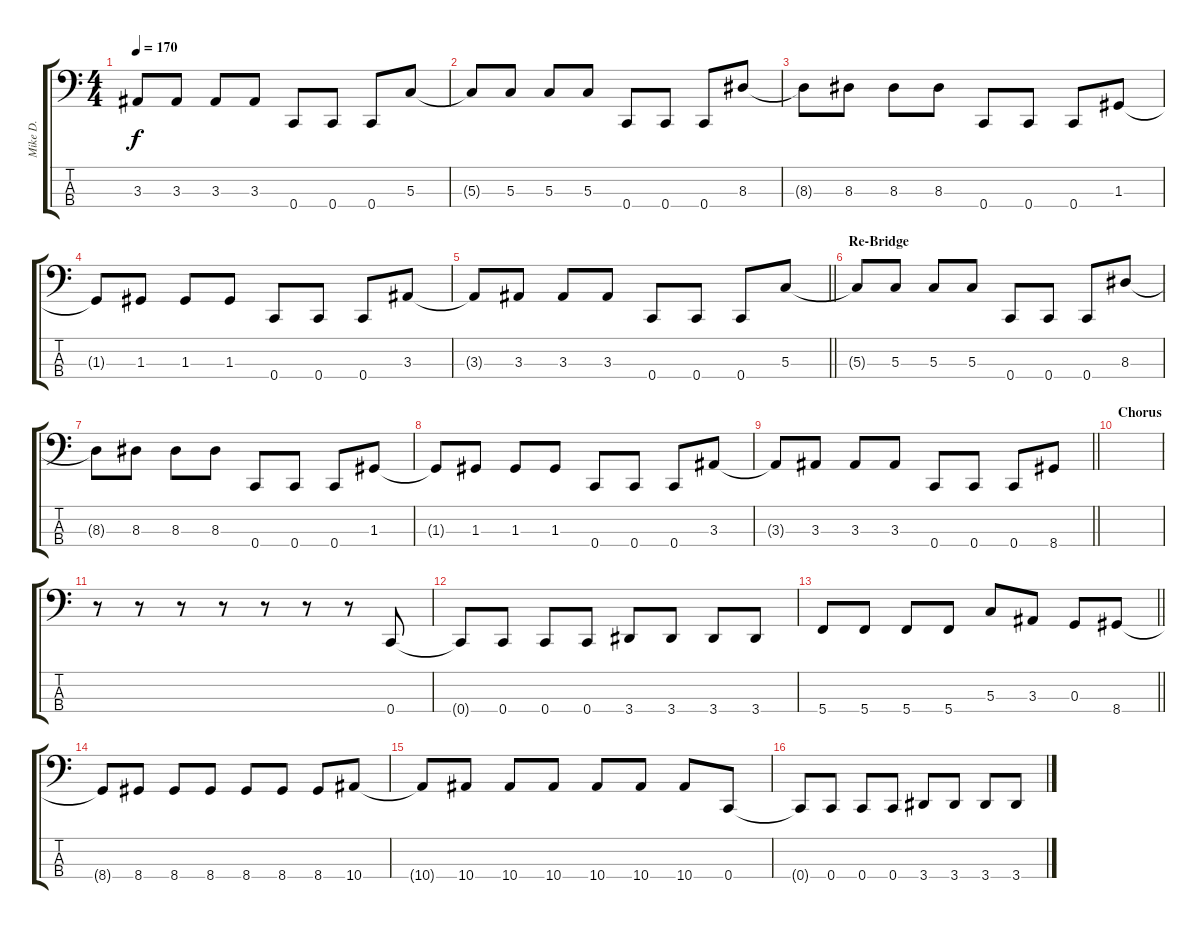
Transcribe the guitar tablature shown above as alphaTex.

\track ("Mike D." "Mike D.") {instrument electricbassfinger}
\staff {score tabs}
\tuning (F2 C2 G1 C1) {hide}
\ts (4 4)
\tempo 170
\clef f4
\ks c
3.3{t}.8{dy f} 3.3.8 3.3.8 3.3.8 0.4.8 0.4.8 0.4.8 5.3.8 |
5.3{t}.8 5.3.8 5.3.8 5.3.8 0.4.8 0.4.8 0.4.8 8.3.8 |
8.3{t}.8 8.3.8 8.3.8 8.3.8 0.4.8 0.4.8 0.4.8 1.3.8 |
1.3{t}.8 1.3.8 1.3.8 1.3.8 0.4.8 0.4.8 0.4.8 3.3.8 |
\barLineRight lightlight
3.3{t}.8 3.3.8 3.3.8 3.3.8 0.4.8 0.4.8 0.4.8 5.3.8 |
\section ("" "Re-Bridge")
5.3{t}.8 5.3.8 5.3.8 5.3.8 0.4.8 0.4.8 0.4.8 8.3.8 |
8.3{t}.8 8.3.8 8.3.8 8.3.8 0.4.8 0.4.8 0.4.8 1.3.8 |
1.3{t}.8 1.3.8 1.3.8 1.3.8 0.4.8 0.4.8 0.4.8 3.3.8 |
\barLineRight lightlight
3.3{t}.8 3.3.8 3.3.8 3.3.8 0.4.8 0.4.8 0.4.8 8.4.8 |
\section ("" "Chorus")
|
r.8 r.8 r.8 r.8 r.8 r.8 r.8 0.4.8 |
0.4{t}.8 0.4.8 0.4.8 0.4.8 3.4.8 3.4.8 3.4.8 3.4.8 |
\barLineRight lightlight
5.4.8 5.4.8 5.4.8 5.4.8 5.3.8 3.3.8 0.3.8 8.4.8 |
8.4{t}.8 8.4.8 8.4.8 8.4.8 8.4.8 8.4.8 8.4.8 10.4.8 |
10.4{t}.8 10.4.8 10.4.8 10.4.8 10.4.8 10.4.8 10.4.8 0.4.8 |
0.4{t}.8 0.4.8 0.4.8 0.4.8 3.4.8 3.4.8 3.4.8 3.4.8
